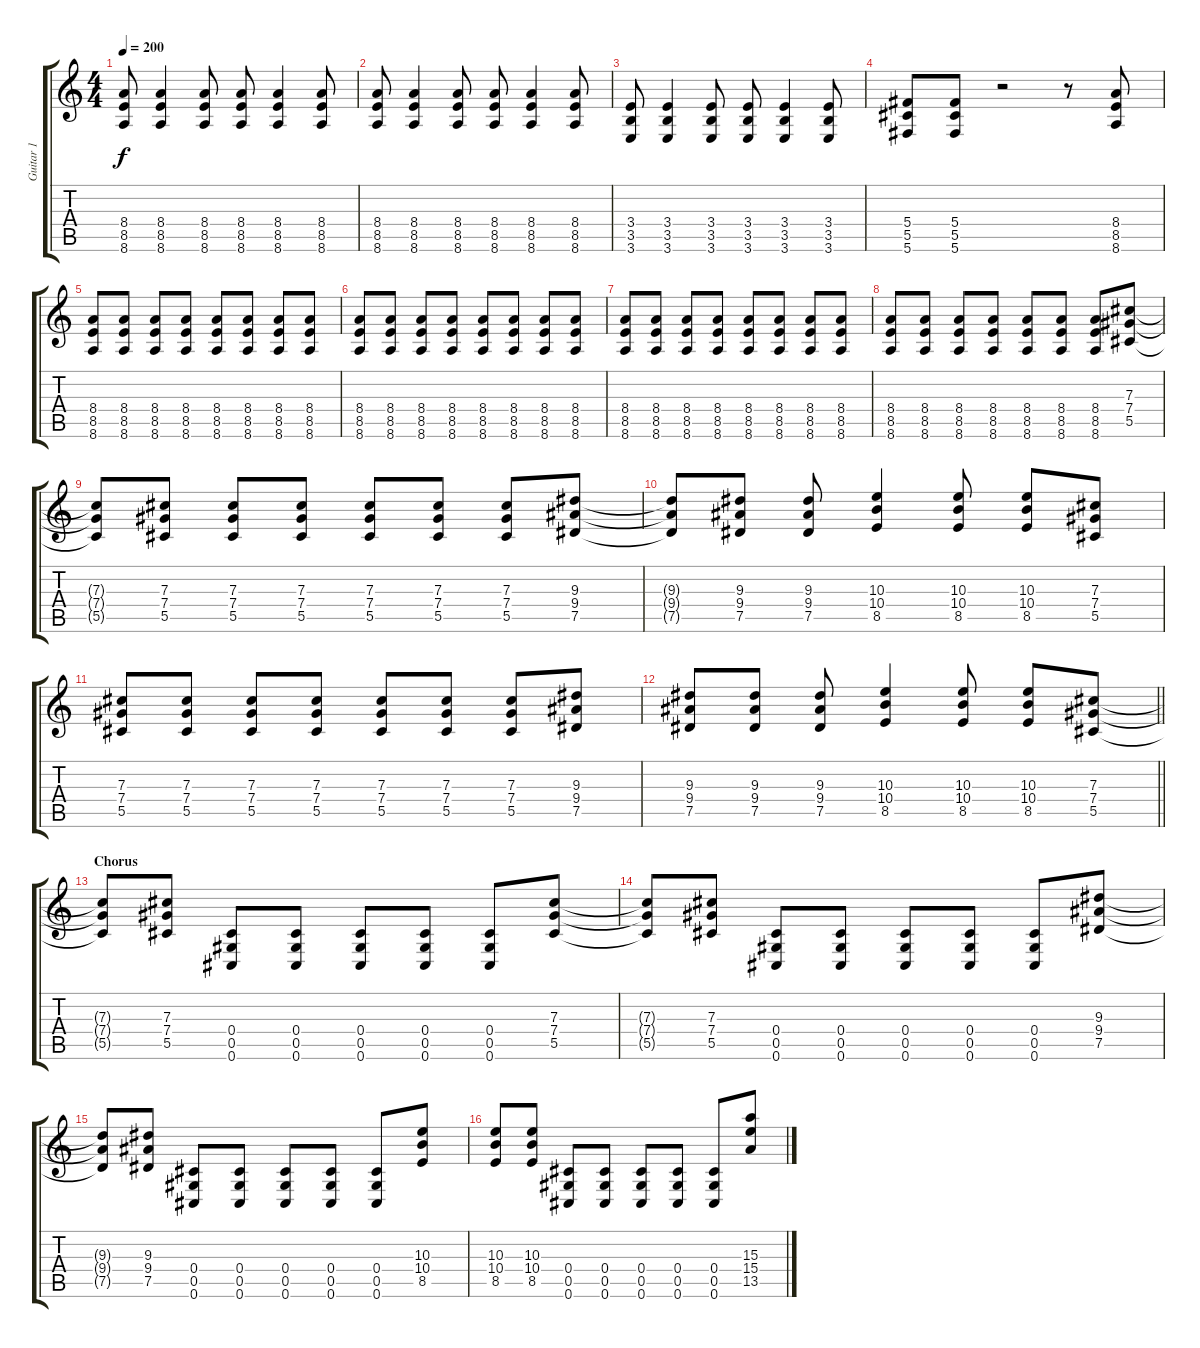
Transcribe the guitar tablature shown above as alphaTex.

\track ("Guitar 1" "Guitar 1") {instrument overdrivenguitar}
\staff {score tabs}
\tuning (Eb4 Bb3 Gb3 Db3 Ab2 Db2) {hide}
\ts (4 4)
\tempo 200
\clef g2
\ks c
(8.4 8.5 8.6).8{dy f} (8.4 8.5 8.6).4 (8.4 8.5 8.6).8 (8.4 8.5 8.6).8 (8.4 8.5 8.6).4 (8.4 8.5 8.6).8 |
(8.4 8.5 8.6).8 (8.4 8.5 8.6).4 (8.4 8.5 8.6).8 (8.4 8.5 8.6).8 (8.4 8.5 8.6).4 (8.4 8.5 8.6).8 |
(3.4 3.5 3.6).8 (3.4 3.5 3.6).4 (3.4 3.5 3.6).8 (3.4 3.5 3.6).8 (3.4 3.5 3.6).4 (3.4 3.5 3.6).8 |
(5.4 5.5 5.6).8 (5.4 5.5 5.6).8 r.2 r.8 (8.4 8.5 8.6).8 |
(8.4 8.5 8.6).8 (8.4 8.5 8.6).8 (8.4 8.5 8.6).8 (8.4 8.5 8.6).8 (8.4 8.5 8.6).8 (8.4 8.5 8.6).8 (8.4 8.5 8.6).8 (8.4 8.5 8.6).8 |
(8.4 8.5 8.6).8 (8.4 8.5 8.6).8 (8.4 8.5 8.6).8 (8.4 8.5 8.6).8 (8.4 8.5 8.6).8 (8.4 8.5 8.6).8 (8.4 8.5 8.6).8 (8.4 8.5 8.6).8 |
(8.4 8.5 8.6).8 (8.4 8.5 8.6).8 (8.4 8.5 8.6).8 (8.4 8.5 8.6).8 (8.4 8.5 8.6).8 (8.4 8.5 8.6).8 (8.4 8.5 8.6).8 (8.4 8.5 8.6).8 |
(8.4 8.5 8.6).8 (8.4 8.5 8.6).8 (8.4 8.5 8.6).8 (8.4 8.5 8.6).8 (8.4 8.5 8.6).8 (8.4 8.5 8.6).8 (8.4 8.5 8.6).8 (7.3 7.4 5.5).8 |
(7.3{t} 7.4{t} 5.5{t}).8 (7.3 7.4 5.5).8 (7.3 7.4 5.5).8 (7.3 7.4 5.5).8 (7.3 7.4 5.5).8 (7.3 7.4 5.5).8 (7.3 7.4 5.5).8 (9.3 9.4 7.5).8 |
(9.3{t} 9.4{t} 7.5{t}).8 (9.3 9.4 7.5).8 (9.3 9.4 7.5).8 (10.3 10.4 8.5).4 (10.3 10.4 8.5).8 (10.3 10.4 8.5).8 (7.3 7.4 5.5).8 |
(7.3 7.4 5.5).8 (7.3 7.4 5.5).8 (7.3 7.4 5.5).8 (7.3 7.4 5.5).8 (7.3 7.4 5.5).8 (7.3 7.4 5.5).8 (7.3 7.4 5.5).8 (9.3 9.4 7.5).8 |
\barLineRight lightlight
(9.3 9.4 7.5).8 (9.3 9.4 7.5).8 (9.3 9.4 7.5).8 (10.3 10.4 8.5).4 (10.3 10.4 8.5).8 (10.3 10.4 8.5).8 (7.3 7.4 5.5).8 |
\section ("" "Chorus")
(7.3{t} 7.4{t} 5.5{t}).8 (7.3 7.4 5.5).8 (0.4 0.5 0.6).8 (0.4 0.5 0.6).8 (0.4 0.5 0.6).8 (0.4 0.5 0.6).8 (0.4 0.5 0.6).8 (7.3 7.4 5.5).8 |
(7.3{t} 7.4{t} 5.5{t}).8 (7.3 7.4 5.5).8 (0.4 0.5 0.6).8 (0.4 0.5 0.6).8 (0.4 0.5 0.6).8 (0.4 0.5 0.6).8 (0.4 0.5 0.6).8 (9.3 9.4 7.5).8 |
(9.3{t} 9.4{t} 7.5{t}).8 (9.3 9.4 7.5).8 (0.4 0.5 0.6).8 (0.4 0.5 0.6).8 (0.4 0.5 0.6).8 (0.4 0.5 0.6).8 (0.4 0.5 0.6).8 (10.3 10.4 8.5).8 |
(10.3 10.4 8.5).8 (10.3 10.4 8.5).8 (0.4 0.5 0.6).8 (0.4 0.5 0.6).8 (0.4 0.5 0.6).8 (0.4 0.5 0.6).8 (0.4 0.5 0.6).8 (15.3 15.4 13.5).8
